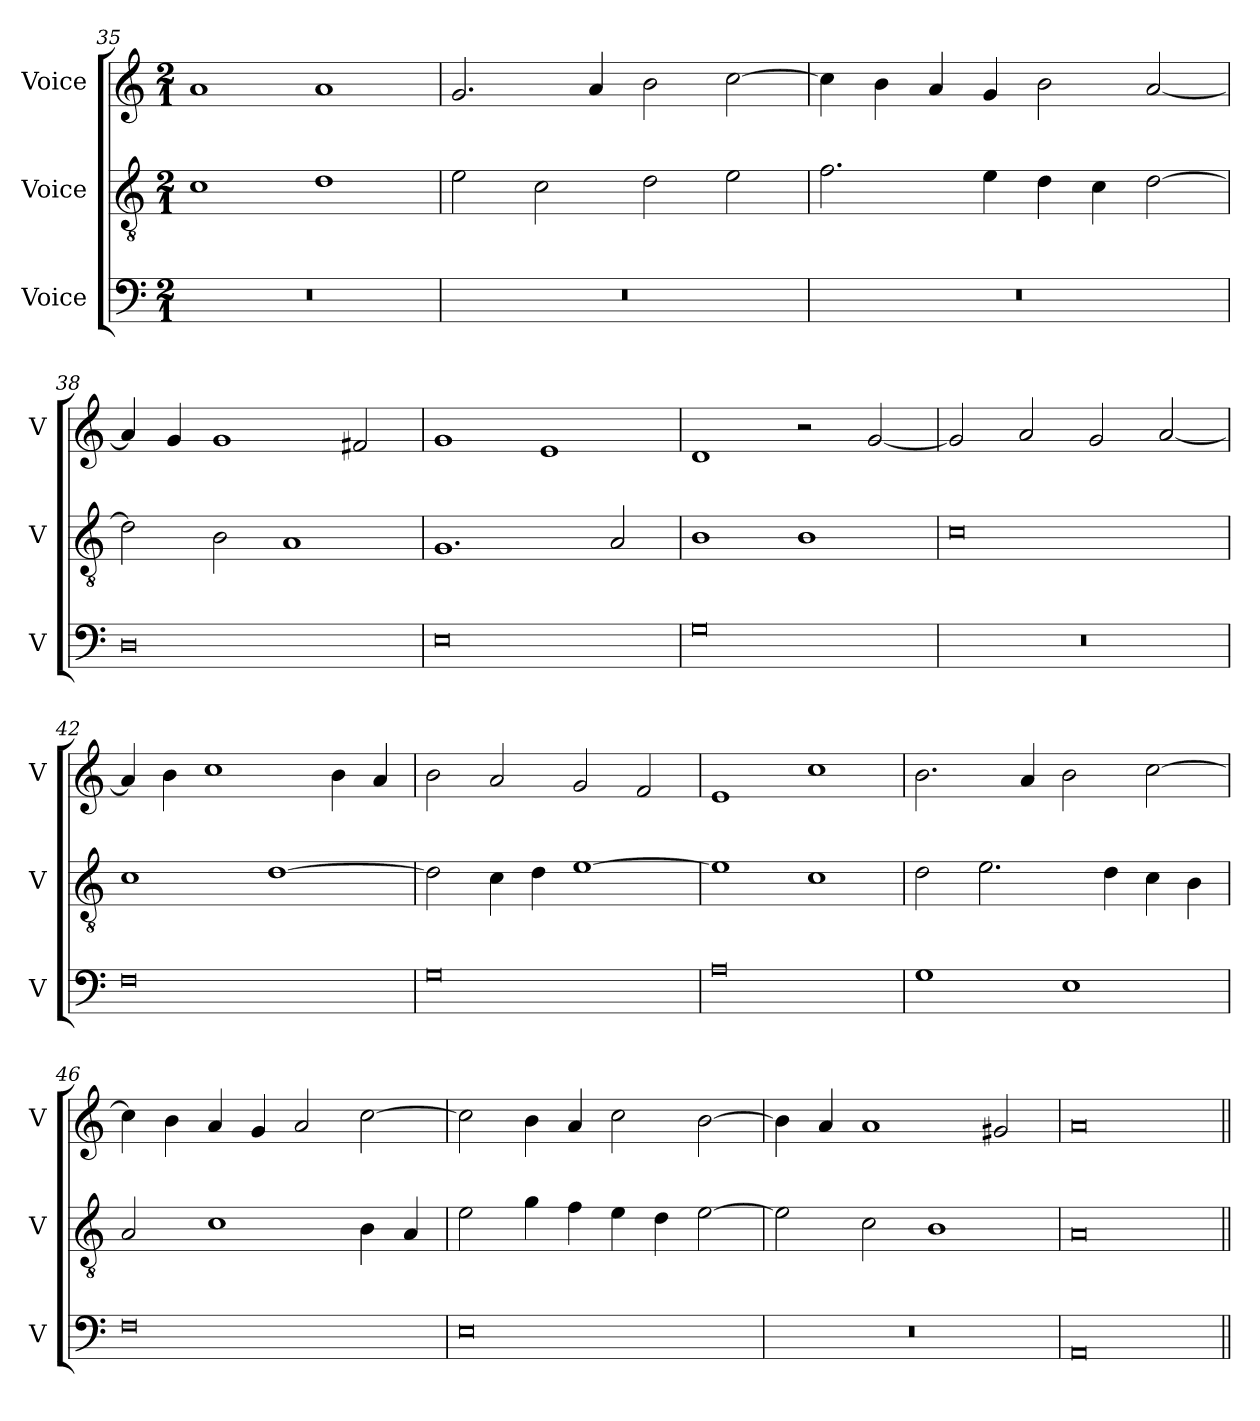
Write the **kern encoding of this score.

**kern	**kern	**kern
*part3	*part2	*part1
*staff3	*staff2	*staff1
*I"Voice	*I"Voice	*I"Voice
*I'V	*I'V	*I'V
*clefF4	*clefGv2	*clefG2
*k[]	*k[]	*k[]
*M2/1	*M2/1	*M2/1
=35	=35	=35
0r	1c	1a
.	1d	1a
!!LO:PB:g=z
=36	=36	=36
0r	2e\	2.g/
.	2c\	.
.	.	4a/
.	2d\	2b\
.	2e\	[2cc\
=37	=37	=37
0r	2.f\	4cc\]
.	.	4b\
.	.	4a/
.	4e\	4g/
.	4d\	2b\
.	4c\	.
.	[2d\	[2a/
=38	=38	=38
0D	2d\]	4a/]
.	.	4g/
.	2B\	1g
.	1A	.
.	.	2f#X/
=39	=39	=39
0E	1.G	1g
.	.	1e
.	2A/	.
!!LO:LB:g=z
=40	=40	=40
0G	1B	1d
.	1B	2r
.	.	[2g/
=41	=41	=41
0r	0c	2g/]
.	.	2a/
.	.	2g/
.	.	[2a/
=42	=42	=42
0F	1c	4a/]
.	.	4b\
.	.	1cc
.	[1d	.
.	.	4b\
.	.	4a/
=43	=43	=43
0G	2d\]	2b\
.	4c\	2a/
.	4d\	.
.	[1e	2g/
.	.	2f/
!!LO:LB:g=z
=44	=44	=44
0A	1e]	1e
.	1c	1cc
=45	=45	=45
1G	2d\	2.b\
.	2.e\	.
.	.	4a/
1E	.	2b\
.	4d\	.
.	4c\	[2cc\
.	4B\	.
=46	=46	=46
0F	2A/	4cc\]
.	.	4b\
.	1c	4a/
.	.	4g/
.	.	2a/
.	4B\	[2cc\
.	4A/	.
!!LO:LB:g=z
=47	=47	=47
0E	2e\	2cc\]
.	4g\	4b\
.	4f\	4a/
.	4e\	2cc\
.	4d\	.
.	[2e\	[2b\
=48	=48	=48
0r	2e\]	4b\]
.	.	4a/
.	2c\	1a
.	1B	.
.	.	2g#X/
=49	=49	=49
0AA	0A	0a
=||	=||	=||
*-	*-	*-
